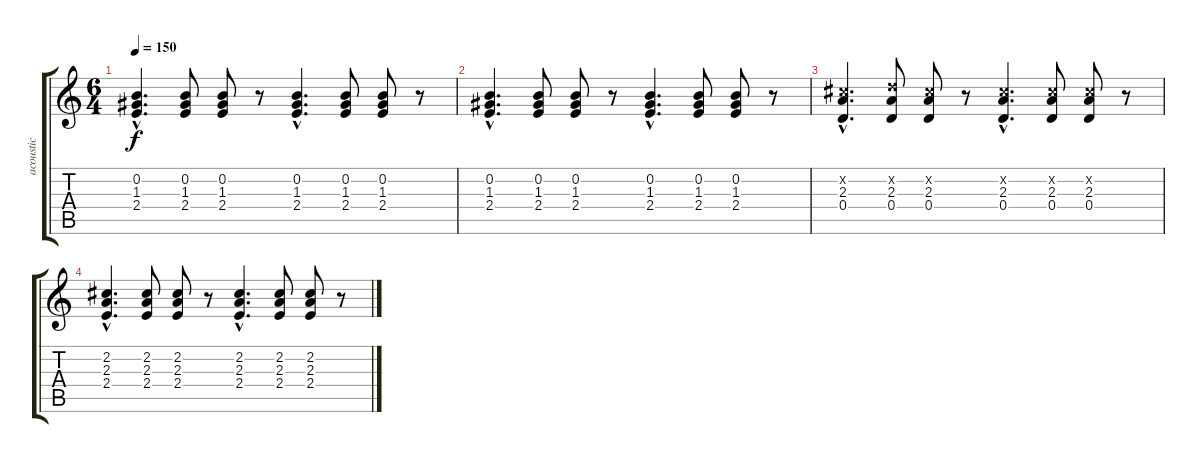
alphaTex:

\track ("acoustic" "acoustic") {instrument acousticguitarsteel}
\staff {score tabs}
\tuning (E4 B3 G3 D3 A2 E2) {hide}
\ts (6 4)
\tempo 150
\clef g2
\ks c
(0.2{hac} 1.3{hac} 2.4{hac}).4{d dy f} (0.2 1.3 2.4).8 (0.2 1.3 2.4).8 r.8 (0.2{hac} 1.3{hac} 2.4{hac}).4{d} (0.2 1.3 2.4).8 (0.2 1.3 2.4).8 r.8 |
(0.2{hac} 1.3{hac} 2.4{hac}).4{d} (0.2 1.3 2.4).8 (0.2 1.3 2.4).8 r.8 (0.2{hac} 1.3{hac} 2.4{hac}).4{d} (0.2 1.3 2.4).8 (0.2 1.3 2.4).8 r.8 |
(2.2{hac x} 2.3{hac} 0.4{hac}).4{d} (3.2{x} 2.3 0.4).8 (2.2{x} 2.3 0.4).8 r.8 (2.2{hac x} 2.3{hac} 0.4{hac}).4{d} (2.2{x} 2.3 0.4).8 (2.2{x} 2.3 0.4).8 r.8 |
(2.2{hac} 2.3{hac} 2.4{hac}).4{d} (2.2 2.3 2.4).8 (2.2 2.3 2.4).8 r.8 (2.2{hac} 2.3{hac} 2.4{hac}).4{d} (2.2 2.3 2.4).8 (2.2 2.3 2.4).8 r.8
